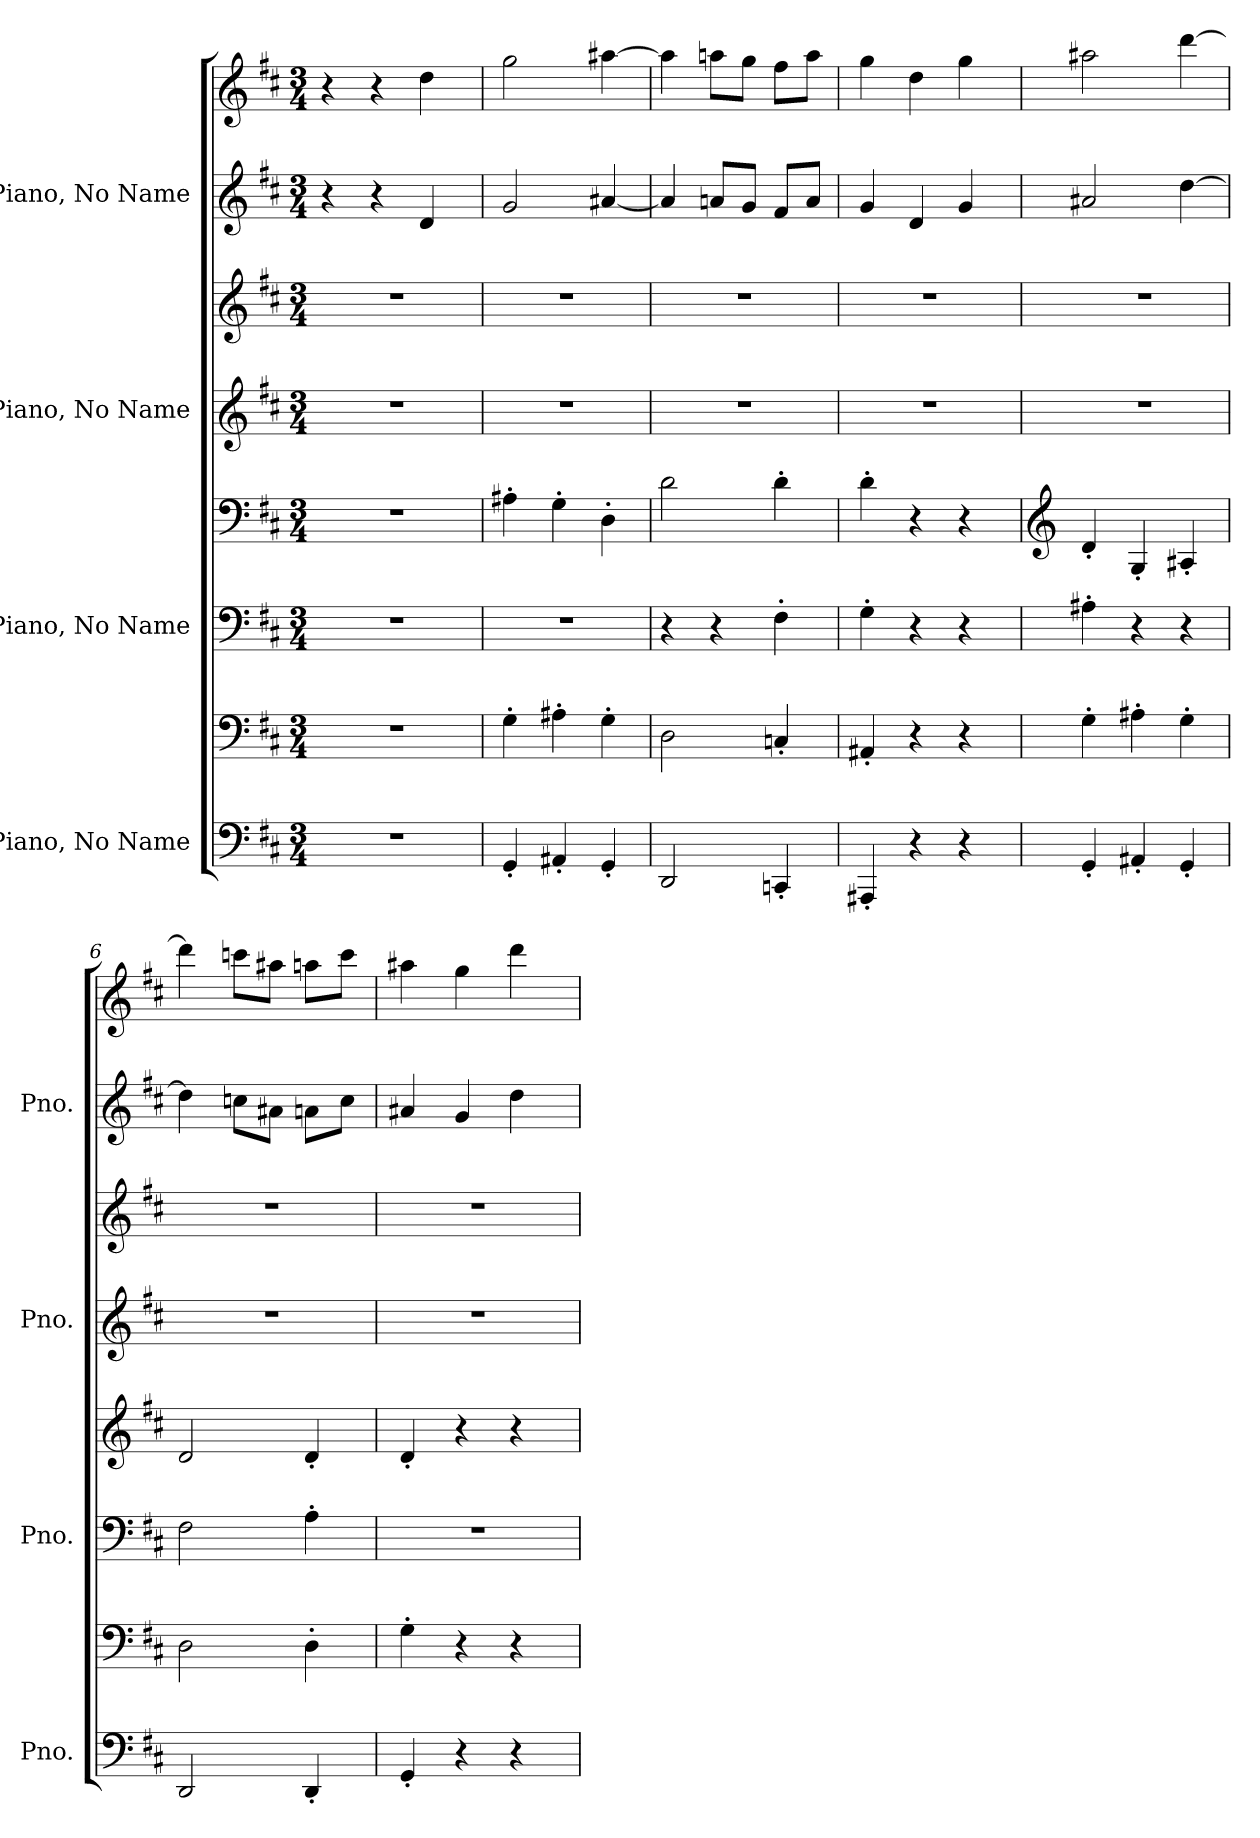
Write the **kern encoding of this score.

**kern	**kern	**kern	**kern	**kern	**kern	**kern	**kern
*part4	*part4	*part3	*part3	*part2	*part2	*part1	*part1
*staff8	*staff7	*staff6	*staff5	*staff4	*staff3	*staff2	*staff1
*I"Piano, No Name	*	*I"Piano, No Name	*	*I"Piano, No Name	*	*I"Piano, No Name	*
*I'Pno.	*	*I'Pno.	*	*I'Pno.	*	*I'Pno.	*
*clefF4	*clefF4	*clefF4	*clefF4	*clefG2	*clefG2	*clefG2	*clefG2
*k[f#c#]	*k[f#c#]	*k[f#c#]	*k[f#c#]	*k[f#c#]	*k[f#c#]	*k[f#c#]	*k[f#c#]
*M3/4	*M3/4	*M3/4	*M3/4	*M3/4	*M3/4	*M3/4	*M3/4
*MM144	*MM144	*MM144	*MM144	*MM144	*MM144	*MM144	*MM144
=1	=1	=1	=1	=1	=1	=1	=1
*	*	*	*	*	*	*	*^
2.r	2.r	2.r	2.r	2.r	2.r	4r	4r	2ryy
.	.	.	.	.	.	4r	4r	.
*	*	*	*	*	*	*	*MM157	*
.	.	.	.	.	.	4d/	4dd\	8.ryy
*	*	*	*	*	*	*	*MM156	*
.	.	.	.	.	.	.	.	16ryy
*	*	*	*	*	*	*	*v	*v
=2	=2	=2	=2	=2	=2	=2	=2
*	*	*	*	*	*	*	*MM157
4GG'/	4G'\	2.r	4A#X'\	2.r	2.r	2g/	2gg\
4AA#X'/	4A#X'\	.	4G'\	.	.	.	.
4GG'/	4G'\	.	4D'\	.	.	[4a#X/	[4aa#X\
=3	=3	=3	=3	=3	=3	=3	=3
2DD/	2D\	4r	2d\	2.r	2.r	4a#/]	4aa#\]
.	.	4r	.	.	.	8an/L	8aan\L
.	.	.	.	.	.	8g/J	8gg\J
4CCn'/	4Cn'/	4F#'\	4d'\	.	.	8f#/L	8ff#\L
.	.	.	.	.	.	8a/J	8aa\J
=4	=4	=4	=4	=4	=4	=4	=4
*	*	*	*	*	*	*	*^
4AAA#X'/	4AA#X'/	4G'\	4d'\	2.r	2.r	4g/	4gg\	2ryy
4r	4r	4r	4r	.	.	4d/	4dd\	.
4r	4r	4r	4r	.	.	4g/	4gg\	8.ryy
*	*	*	*	*	*	*	*MM156	*
.	.	.	.	.	.	.	.	16ryy
*	*	*	*	*	*	*	*v	*v
=5	=5	=5	=5	=5	=5	=5	=5
*	*	*	*clefG2	*	*	*	*
*	*	*	*	*	*	*	*MM157
4GG'/	4G'\	4A#X'\	4d'/	2.r	2.r	2a#X/	2aa#X\
4AA#X'/	4A#X'\	4r	4G'/	.	.	.	.
4GG'/	4G'\	4r	4A#X'/	.	.	[4dd\	[4ddd\
=6	=6	=6	=6	=6	=6	=6	=6
2DD/	2D\	2F#\	2d/	2.r	2.r	4dd\]	4ddd\]
.	.	.	.	.	.	8ccn\L	8cccn\L
.	.	.	.	.	.	8a#X\J	8aa#X\J
4DD'/	4D'\	4A'\	4d'/	.	.	8an\L	8aan\L
.	.	.	.	.	.	8cc\J	8ccc\J
!!LO:PB:g=z
=7	=7	=7	=7	=7	=7	=7	=7
*	*	*	*	*	*	*	*^
4GG'/	4G'\	2.r	4d'/	2.r	2.r	4a#X/	4aa#X\	2ryy
4r	4r	.	4r	.	.	4g/	4gg\	.
4r	4r	.	4r	.	.	4dd\	4ddd\	8.ryy
*	*	*	*	*	*	*	*MM156	*
.	.	.	.	.	.	.	.	16ryy
*	*	*	*	*	*	*	*v	*v
=	=	=	=	=	=	=	=
*-	*-	*-	*-	*-	*-	*-	*-
